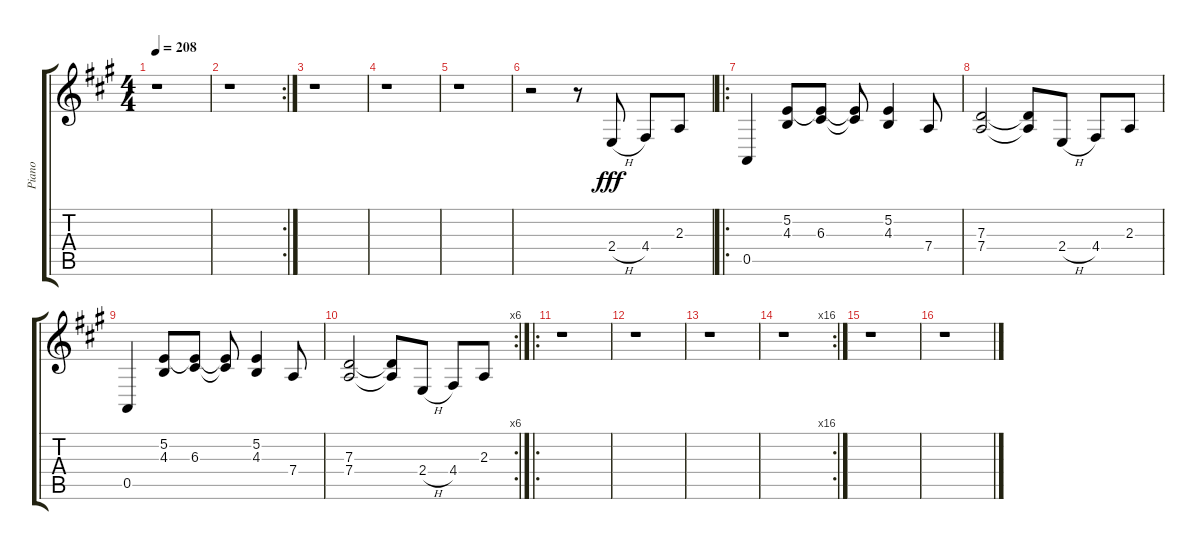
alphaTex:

\track ("Piano" "Piano") {instrument acousticgrandpiano}
\staff {score tabs}
\tuning (E4 B3 G3 D3 A2 E2) {hide}
\ts (4 4)
\tempo 208
\clef g2
\ks a
r.1{dy f} |
\rc 2
r.1 |
r.1 |
r.1 |
r.1 |
r.2 r.8 2.4{h}.8{dy fff} 4.4.8 2.3.8 |
\ro
0.5.4 (5.2 4.3).8 (5.2{t} 6.3).8 (5.2{t} 6.3{t}).8 (5.2 4.3).4 7.4.8 |
(7.3 7.4).2 (7.3{t} 7.4{t}).8 2.4{h}.8 4.4.8 2.3.8 |
0.5.4 (5.2 4.3).8 (5.2{t} 6.3).8 (5.2{t} 6.3{t}).8 (5.2 4.3).4 7.4.8 |
\rc 6
(7.3 7.4).2 (7.3{t} 7.4{t}).8 2.4{h}.8 4.4.8 2.3.8 |
\ro
r.1 |
r.1 |
r.1 |
\rc 16
r.1 |
r.1 |
r.1
